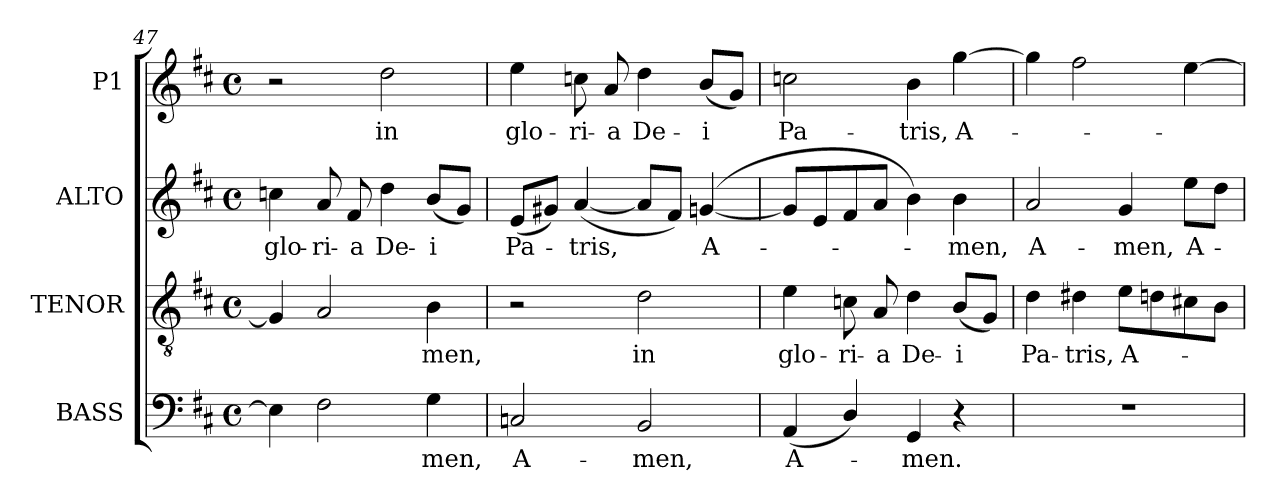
**kern	**text	**kern	**text	**kern	**text	**kern	**text
*part4	*part4	*part3	*part3	*part2	*part2	*part1	*part1
*staff4	*staff4	*staff3	*staff3	*staff2	*staff2	*staff1	*staff1
*I"BASS	*	*I"TENOR	*	*I"ALTO	*	*I"P1	*
*clefF4	*	*clefGv2	*	*clefG2	*	*clefG2	*
*	*	*ITrd7c12	*	*	*	*	*
*k[f#c#]	*	*k[f#c#]	*	*k[f#c#]	*	*k[f#c#]	*
*D:	*	*D:	*	*D:	*	*D:	*
*M4/4	*	*M4/4	*	*M4/4	*	*M4/4	*
*met(c)	*	*met(c)	*	*met(c)	*	*met(c)	*
=47	=47	=47	=47	=47	=47	=47	=47
!	!	!	!	!	!LO:LY:b:color=#000000	!	!
4Ei\]	.	4GGi/]	.	4ccni\	glo-	2r	.
!	!	!	!	!	!LO:LY:b:color=#000000	!	!
2F#i\	.	2AAi/	.	8ai/	-ri-	.	.
!	!	!	!	!	!LO:LY:b:color=#000000	!	!
.	.	.	.	8f#i/	-a	.	.
!	!	!	!	!	!LO:LY:b:color=#000000	!	!
!	!	!	!	!	!	!	!LO:LY:b:color=#000000
.	.	.	.	4ddi\	De-	2ddi\	in
!	!LO:LY:b:color=#000000	!	!	!	!	!	!
!	!	!	!LO:LY:b:color=#000000	!	!	!	!
!	!	!	!	!	!LO:LY:b:color=#000000	!	!
4Gi\	-men,	4BBi\	-men,	(8bi/L	-i	.	.
.	.	.	.	8gi/J)	.	.	.
=48	=48	=48	=48	=48	=48	=48	=48
!	!LO:LY:b:color=#000000	!	!	!	!	!	!
!	!	!	!	!	!LO:LY:b:color=#000000	!	!
!	!	!	!	!	!	!	!LO:LY:b:color=#000000
2Cni/	A-	2r	.	(8ei/L	Pa-	4eei\	glo-
.	.	.	.	8g#Xi/J)	.	.	.
!	!	!	!	!	!LO:LY:b:color=#000000	!	!
!	!	!	!	!	!	!	!LO:LY:b:color=#000000
.	.	.	.	([4ai/	-tris,	8ccni\	-ri-
!	!	!	!	!	!	!	!LO:LY:b:color=#000000
.	.	.	.	.	.	8ai/	-a
!	!LO:LY:b:color=#000000	!	!	!	!	!	!
!	!	!	!LO:LY:b:color=#000000	!	!	!	!
!	!	!	!	!	!	!	!LO:LY:b:color=#000000
2BBi/	-men,	2Di\	in	8ai/L]	.	4ddi\	De-
.	.	.	.	8f#i/J)	.	.	.
!	!	!	!	!	!LO:LY:b:color=#000000	!	!
!	!	!	!	!	!	!	!LO:LY:b:color=#000000
.	.	.	.	([4gni/	A-	(8bi/L	-i
.	.	.	.	.	.	8gi/J)	.
=49	=49	=49	=49	=49	=49	=49	=49
!	!LO:LY:b:color=#000000	!	!	!	!	!	!
!	!	!	!LO:LY:b:color=#000000	!	!	!	!
!	!	!	!	!	!	!	!LO:LY:b:color=#000000
(4AAi/	A-	4Ei\	glo-	8gi/L]	.	2ccni\	Pa-
.	.	.	.	8ei/	.	.	.
!	!	!	!LO:LY:b:color=#000000	!	!	!	!
4Di/)	.	8Cni\	-ri-	8f#i/	.	.	.
!	!	!	!LO:LY:b:color=#000000	!	!	!	!
.	.	8AAi/	-a	8ai/J	.	.	.
!	!LO:LY:b:color=#000000	!	!	!	!	!	!
!	!	!	!LO:LY:b:color=#000000	!	!	!	!
!	!	!	!	!	!	!	!LO:LY:b:color=#000000
4GGi/	-men.	4Di\	De-	4bi\)	.	4bi\	-tris,
!	!	!	!LO:LY:b:color=#000000	!	!	!	!
!	!	!	!	!	!LO:LY:b:color=#000000	!	!
!	!	!	!	!	!	!	!LO:LY:b:color=#000000
4r	.	(8BBi/L	-i	4bi\	-men,	[4ggi\	A-
.	.	8GGi/J)	.	.	.	.	.
!!LO:PB:g=z
=50	=50	=50	=50	=50	=50	=50	=50
!	!	!	!LO:LY:b:color=#000000	!	!	!	!
!	!	!	!	!	!LO:LY:b:color=#000000	!	!
1r	.	4Di\	Pa-	2ai/	A-	4ggi\]	.
!	!	!	!LO:LY:b:color=#000000	!	!	!	!
.	.	4D#Xi\	-tris,	.	.	2ff#i\	.
!	!	!	!LO:LY:b:color=#000000	!	!	!	!
!	!	!	!	!	!LO:LY:b:color=#000000	!	!
.	.	8Ei\L	A-	4gi/	-men,	.	.
.	.	8Dni\	.	.	.	.	.
!	!	!	!	!	!LO:LY:b:color=#000000	!	!
.	.	8C#Xi\	.	8eei\L	A-	[4eei\	.
.	.	8BBi\J	.	8ddi\J	.	.	.
=	=	=	=	=	=	=	=
*-	*-	*-	*-	*-	*-	*-	*-
